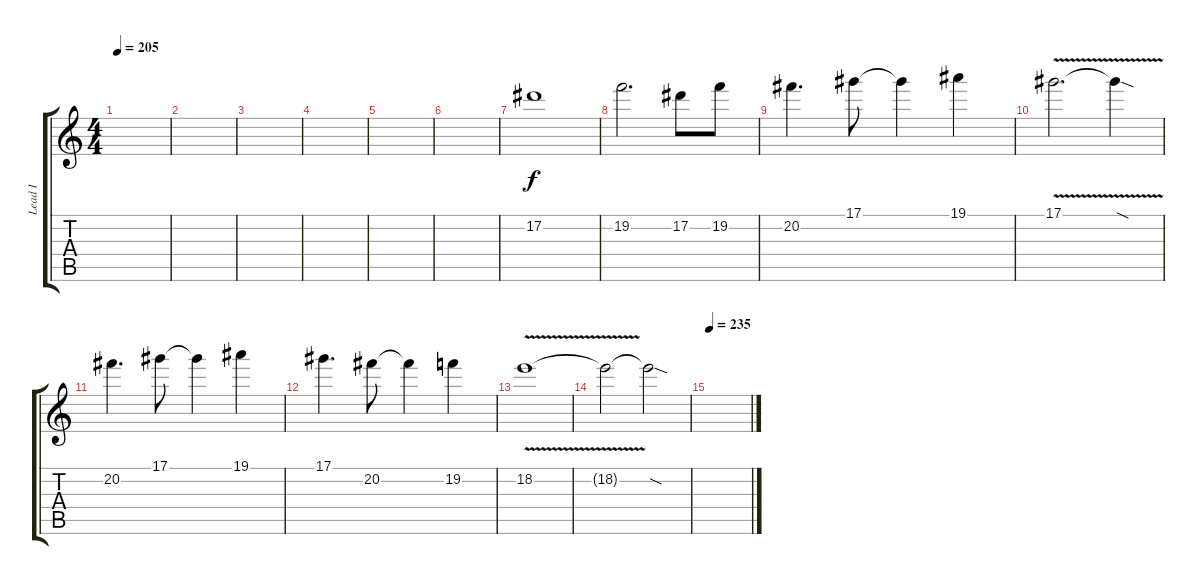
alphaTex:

\track ("Lead I" "Lead I") {instrument overdrivenguitar}
\staff {score tabs}
\tuning (Eb4 Bb3 Gb3 Db3 Ab2 Eb2) {hide}
\ts (4 4)
\tempo 205
\clef g2
\ks aminor
|
|
|
|
|
|
17.2.1{balance 14} |
19.2.2{d} 17.2.8 19.2.8 |
20.2.4{d} 17.1.8 17.1{t}.4 19.1.4 |
17.1{v}.2{d} 17.1{sod t}.4 |
20.2.4{d} 17.1.8 17.1{t}.4 19.1.4 |
17.1.4{d} 20.2.8 20.2{t}.4 19.2.4 |
18.2{v}.1 |
18.2{t}.2 18.2{sod t}.2 |
\tempo 235
